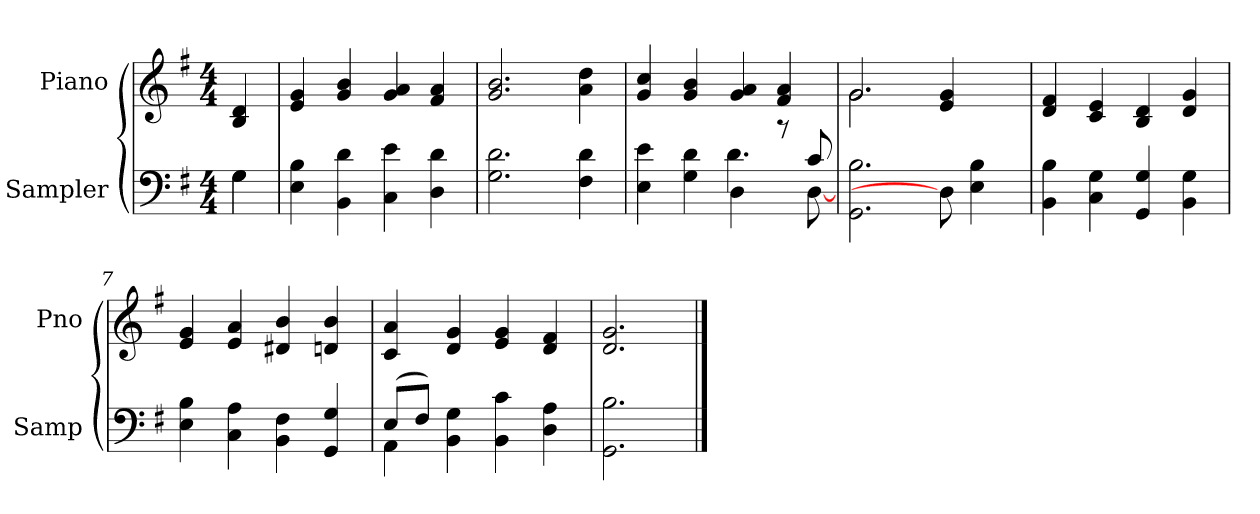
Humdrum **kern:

**kern	**kern
*part2	*part1
*staff2	*staff1
*I"Sampler	*I"Piano
*I'Samp	*I'Pno
*clefF4	*clefG2
*k[f#]	*k[f#]
*G:	*G:
*M4/4	*M4/4
=1	=1
*^	*
4G\	4G	4B 4d
*v	*v	*
=2	=2
4E 4B	4e 4g
4BB 4d	4g 4b
4C 4e	4g 4a
4D 4d	4f# 4a
=3	=3
2.G 2.d	2.g 2.b
4F# 4d	4a 4dd
=4	=4
*^	*
4E 4e	2ryy	4g 4cc
4G 4d	.	4g 4b
4D\	4.d	4g 4a
8r	.	4f# 4a
8c/	[8D	.
*v	*v	*
=5	=5
*	*^
2.GG 2.B	2.g/	2.g
8D]	4e 4g	8ryy
4E 4B	.	4ryy
.	8ryy	.
*	*v	*v
=6	=6
4BB 4B	4d 4f#
4C 4G	4c 4e
4GG 4G	4B 4d
4BB 4G	4d 4g
=7	=7
4E 4B	4e 4g
4C 4A	4e 4a
4BB 4F#	4d#X 4b
4GG 4G	4dn 4b
=8	=8
*^	*
(8E/L	4AA	4c 4a
8F#/J)	.	.
4BB 4G	2.ryy	4d 4g
4BB 4c	.	4e 4g
4D 4A	.	4d 4f#
*v	*v	*
=9	=9
2.GG 2.B	2.d 2.g
==	==
*-	*-
